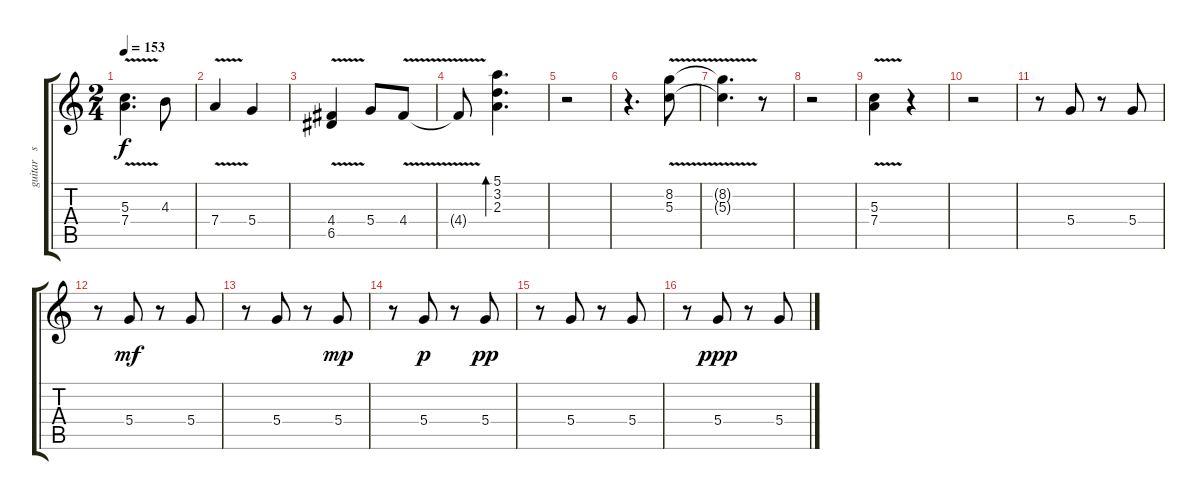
\track ("guitar   solo   right" "guitar   s") {instrument overdrivenguitar}
\staff {score tabs}
\tuning (E4 B3 G3 D3 A2 E2) {hide}
\ts (2 4)
\tempo 153
\clef g2
\ks c
(5.3{v} 7.4{v}).4{d dy f} 4.3.8 |
7.4{v}.4 5.4.4 |
(4.4{v} 6.5{v}).4 5.4.8 4.4{v}.8 |
4.4{t}.8 (5.1 3.2 2.3).4{d bd 480} |
r.2 |
r.4{d} (8.2{v} 5.3{v}).8 |
(8.2{t} 5.3{t}).4{d} r.8 |
r.2 |
(5.3{v} 7.4{v}).4 r.4 |
r.2 |
r.8 5.4.8 r.8 5.4.8 |
r.8 5.4.8{dy mf} r.8 5.4.8 |
r.8 5.4.8 r.8 5.4.8{dy mp} |
r.8 5.4.8{dy p} r.8 5.4.8{dy pp} |
r.8 5.4.8 r.8 5.4.8 |
r.8 5.4.8{dy ppp} r.8 5.4.8
